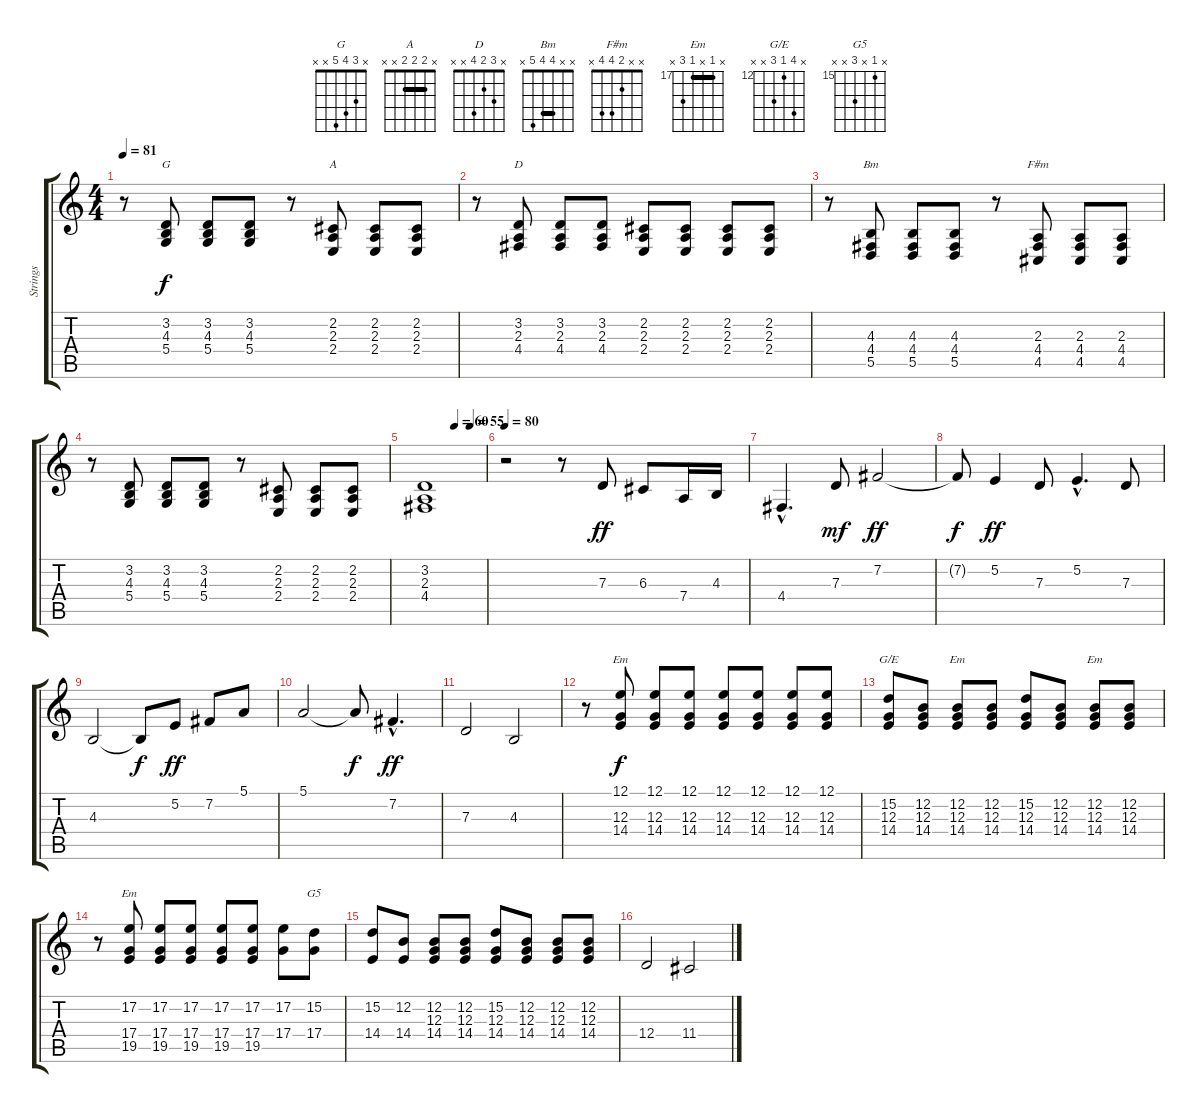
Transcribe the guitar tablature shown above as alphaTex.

\track ("Strings" "Strings") {instrument stringensemble1}
\staff {score tabs}
\tuning (E4 B3 G3 D3 A2 E2) {hide}
\chord ("G" x 3 4 5 x x)
\chord ("A" x 2 2 2 x x) {barre 2}
\chord ("D" x 3 2 4 x x)
\chord ("Bm" x x 4 4 5 x) {barre 4}
\chord ("F#m" x x 2 4 4 x)
\chord ("Em" 12 12 12 14 14 12) {firstfret 12 barre 12}
\chord ("G/E" x 15 12 14 x x) {firstfret 12}
\chord ("Em" x 12 12 14 x x) {firstfret 12 barre 12}
\chord ("Em" 7 8 9 x x x) {firstfret 7}
\chord ("Em" x 17 x 17 19 x) {firstfret 17 barre 17}
\chord ("G5" x 15 x 17 x x) {firstfret 15}
\ts (4 4)
\tempo 81
\clef g2
\ks c
r.8{dy f} (3.2 4.3 5.4).8{ch "G"} (3.2 4.3 5.4).8 (3.2 4.3 5.4).8 r.8 (2.2 2.3 2.4).8{ch "A"} (2.2 2.3 2.4).8 (2.2 2.3 2.4).8 |
r.8 (3.2 2.3 4.4).8{ch "D"} (3.2 2.3 4.4).8 (3.2 2.3 4.4).8 (2.2 2.3 2.4).8 (2.2 2.3 2.4).8 (2.2 2.3 2.4).8 (2.2 2.3 2.4).8 |
r.8 (4.3 4.4 5.5).8{ch "Bm"} (4.3 4.4 5.5).8 (4.3 4.4 5.5).8 r.8 (2.3 4.4 4.5).8{ch "F#m"} (2.3 4.4 4.5).8 (2.3 4.4 4.5).8 |
r.8 (3.2 4.3 5.4).8 (3.2 4.3 5.4).8 (3.2 4.3 5.4).8 r.8 (2.2 2.3 2.4).8 (2.2 2.3 2.4).8 (2.2 2.3 2.4).8 |
\tempo (60 0.5)
\tempo (55 0.75)
(3.2 2.3 4.4).1 |
\tempo 81
\tempo 80
r.2 r.8 7.3.8{dy ff} 6.3.8 7.4.16 4.3.16 |
4.4{hac}.4{d} 7.3.8{dy mf} 7.2.2{dy ff} |
7.2{t}.8{dy f} 5.2.4{dy ff} 7.3.8 5.2{hac}.4{d} 7.3.8 |
4.3.2 4.3{t}.8{dy f} 5.2.8{dy ff} 7.2.8 5.1.8 |
5.1.2 5.1{t}.8{dy f} 7.2{hac}.4{d dy ff} |
7.3.2 4.3.2 |
r.8 (12.1 12.3 14.4).8{ch "Em" dy f} (12.1 12.3 14.4).8 (12.1 12.3 14.4).8 (12.1 12.3 14.4).8 (12.1 12.3 14.4).8 (12.1 12.3 14.4).8 (12.1 12.3 14.4).8 |
(15.2 12.3 14.4).8{ch "G/E"} (12.2 12.3 14.4).8 (12.2 12.3 14.4).8{ch "Em"} (12.2 12.3 14.4).8 (15.2 12.3 14.4).8 (12.2 12.3 14.4).8 (12.2 12.3 14.4).8{ch "Em"} (12.2 12.3 14.4).8 |
r.8 (17.2 17.4 19.5).8{ch "Em"} (17.2 17.4 19.5).8 (17.2 17.4 19.5).8 (17.2 17.4 19.5).8 (17.2 17.4 19.5).8 (17.2 17.4).8 (15.2 17.4).8{ch "G5"} |
(15.2 14.4).8 (12.2 14.4).8 (12.2 12.3 14.4).8 (12.2 12.3 14.4).8 (15.2 12.3 14.4).8 (12.2 12.3 14.4).8 (12.2 12.3 14.4).8 (12.2 12.3 14.4).8 |
12.4.2 11.4.2
